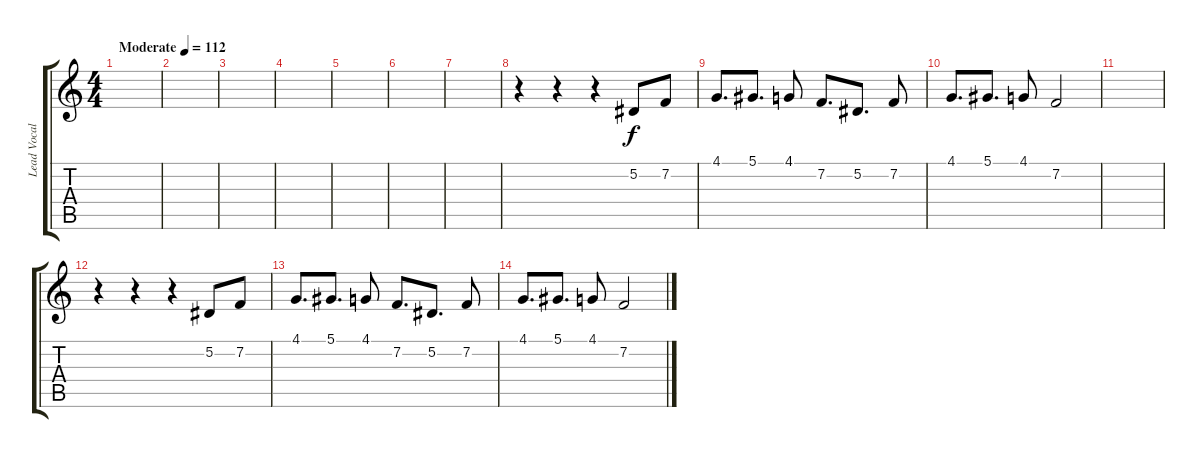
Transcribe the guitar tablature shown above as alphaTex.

\track ("Lead Vocals " "Lead Vocal") {instrument altosax}
\staff {score tabs}
\tuning (Eb4 Bb3 Gb3 Db3 Ab2 Eb2) {hide}
\ts (4 4)
\tempo (112 "Moderate")
\clef g2
\ks c
|
|
|
|
|
|
|
r.4 r.4 r.4 5.2.8 7.2.8 |
4.1.8{d} 5.1.8{d} 4.1.8 7.2.8{d} 5.2.8{d} 7.2.8 |
4.1.8{d} 5.1.8{d} 4.1.8 7.2.2 |
|
r.4 r.4 r.4 5.2.8 7.2.8 |
4.1.8{d} 5.1.8{d} 4.1.8 7.2.8{d} 5.2.8{d} 7.2.8 |
4.1.8{d} 5.1.8{d} 4.1.8 7.2.2
